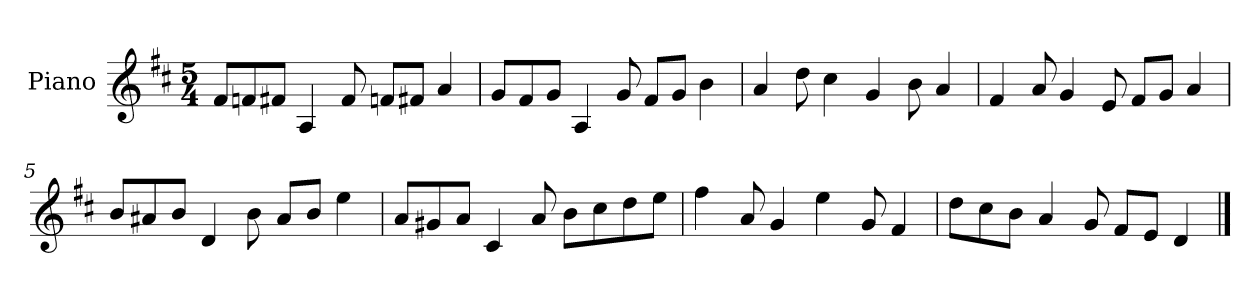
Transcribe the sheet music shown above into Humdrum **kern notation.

**kern
*part1
*staff1
*I"Piano
*I'Pno.
*clefG2
*k[f#c#]
*M5/4
*MM120
=1
8f#/L
8fn/
8f#X/J
4A/
8f#/
8fn/L
8f#X/J
4a/
=2
8g/L
8f#/
8g/J
4A/
8g/
8f#/L
8g/J
4b\
=3
4a/
8dd\
4cc#\
4g/
8b\
4a/
=4
4f#/
8a/
4g/
8e/
8f#/L
8g/J
4a/
=5
8b/L
8a#X/
8b/J
4d/
8b\
8a#/L
8b/J
4ee\
!!LO:LB:g=z
=6
8a/L
8g#X/
8a/J
4c#/
8a/
8b\L
8cc#\
8dd\
8ee\J
=7
4ff#\
8a/
4g/
4ee\
8g/
4f#/
=8
8dd\L
8cc#\
8b\J
4a/
8g/
8f#/L
8e/J
4d/
==
*-
